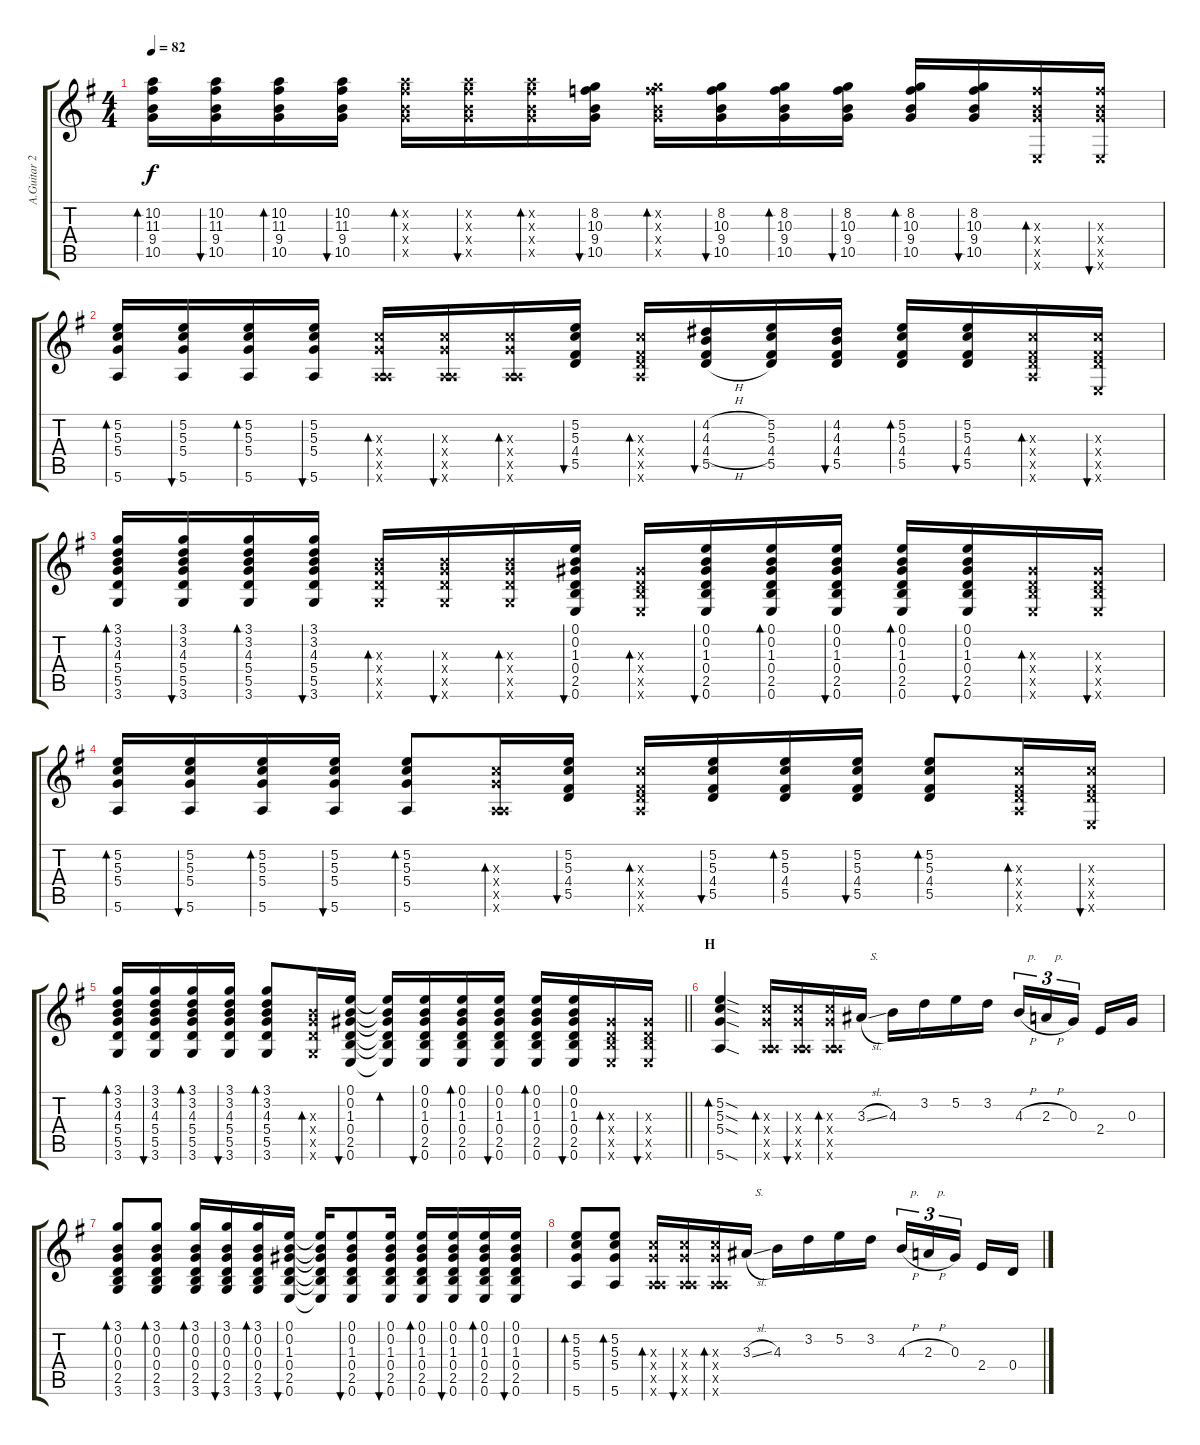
\track ("A.Guitar 2" "A.Guitar 2") {instrument acousticguitarsteel}
\staff {score tabs}
\tuning (E4 B3 G3 D3 A2 E2) {hide}
\ts (4 4)
\tempo 82
\clef g2
\ks g
(10.2 11.3 9.4 10.5).16{bd 30 dy f} (10.2 11.3 9.4 10.5).16{bu 30} (10.2 11.3 9.4 10.5).16{bd 30} (10.2 11.3 9.4 10.5).16{bu 30} (10.2{x} 11.3{x} 9.4{x} 10.5{x}).16{bd 30} (10.2{x} 11.3{x} 9.4{x} 10.5{x}).16{bu 30} (10.2{x} 11.3{x} 9.4{x} 10.5{x}).16{bd 30} (8.2 10.3 9.4 10.5).16{bu 30} (8.2{x} 10.3{x} 9.4{x} 10.5{x}).16{bd 30} (8.2 10.3 9.4 10.5).16{bu 30} (8.2 10.3 9.4 10.5).16{bd 30} (8.2 10.3 9.4 10.5).16{bu 30} (8.2 10.3 9.4 10.5).16{bd 30} (8.2 10.3 9.4 10.5).16{bu 30} (10.3{x} 9.4{x} 10.5{x} 0.6{x}).16{bd 30} (10.3{x} 9.4{x} 10.5{x} 0.6{x}).16{bu 30} |
(5.2 5.3 5.4 5.6).16{bd 30} (5.2 5.3 5.4 5.6).16{bu 30} (5.2 5.3 5.4 5.6).16{bd 30} (5.2 5.3 5.4 5.6).16{bu 30} (5.3{x} 5.4{x} 0.5{x} 5.6{x}).16{bd 30} (5.3{x} 5.4{x} 0.5{x} 5.6{x}).16{bu 30} (5.3{x} 5.4{x} 0.5{x} 5.6{x}).16{bd 30} (5.2 5.3 4.4 5.5).16{bu 30} (5.3{x} 4.4{x} 5.5{x} 5.6{x}).16{bd 30} (4.2{h} 4.3{h} 4.4{h} 5.5{h}).16{bu 30} (5.2 5.3 4.4 5.5).16 (4.2 4.3 4.4 5.5).16{bu 30} (5.2 5.3 4.4 5.5).16{bd 30} (5.2 5.3 4.4 5.5).16{bu 30} (5.3{x} 4.4{x} 5.5{x} 5.6{x}).16{bd 30} (5.3{x} 4.4{x} 5.5{x} 0.6{x}).16{bu 30} |
(3.1 3.2 4.3 5.4 5.5 3.6).16{bd 30} (3.1 3.2 4.3 5.4 5.5 3.6).16{bu 30} (3.1 3.2 4.3 5.4 5.5 3.6).16{bd 30} (3.1 3.2 4.3 5.4 5.5 3.6).16{bu 30} (4.3{x} 5.4{x} 5.5{x} 3.6{x}).16{bd 30} (4.3{x} 5.4{x} 5.5{x} 3.6{x}).16{bu 30} (4.3{x} 5.4{x} 5.5{x} 3.6{x}).16{bd 30} (0.1 0.2 1.3 0.4 2.5 0.6).16{bu 30} (1.3{x} 0.4{x} 2.5{x} 0.6{x}).16{bd 30} (0.1 0.2 1.3 0.4 2.5 0.6).16{bu 30} (0.1 0.2 1.3 0.4 2.5 0.6).16{bd 30} (0.1 0.2 1.3 0.4 2.5 0.6).16{bu 30} (0.1 0.2 1.3 0.4 2.5 0.6).16{bd 30} (0.1 0.2 1.3 0.4 2.5 0.6).16{bu 30} (1.3{x} 0.4{x} 2.5{x} 0.6{x}).16{bd 30} (1.3{x} 0.4{x} 2.5{x} 0.6{x}).16{bu 30} |
(5.2 5.3 5.4 5.6).16{bd 30} (5.2 5.3 5.4 5.6).16{bu 30} (5.2 5.3 5.4 5.6).16{bd 30} (5.2 5.3 5.4 5.6).16{bu 30} (5.2 5.3 5.4 5.6).8{bd 30} (5.3{x} 5.4{x} 0.5{x} 5.6{x}).16{bd 30} (5.2 5.3 4.4 5.5).16{bu 30} (5.3{x} 4.4{x} 5.5{x} 5.6{x}).16{bd 30} (5.2 5.3 4.4 5.5).16{bu 30} (5.2 5.3 4.4 5.5).16{bd 30} (5.2 5.3 4.4 5.5).16{bu 30} (5.2 5.3 4.4 5.5).8{bd 30} (5.3{x} 4.4{x} 5.5{x} 5.6{x}).16{bd 30} (5.3{x} 4.4{x} 5.5{x} 0.6{x}).16{bu 30} |
\barLineRight lightlight
(3.1 3.2 4.3 5.4 5.5 3.6).16{bd 30} (3.1 3.2 4.3 5.4 5.5 3.6).16{bu 30} (3.1 3.2 4.3 5.4 5.5 3.6).16{bd 30} (3.1 3.2 4.3 5.4 5.5 3.6).16{bu 30} (3.1 3.2 4.3 5.4 5.5 3.6).8{bd 30} (4.3{x} 5.4{x} 5.5{x} 3.6{x}).16{bd 30} (0.1 0.2 1.3 0.4 2.5 0.6).16{bu 30} (0.1{t} 0.2{t} 1.3{t} 0.4{t} 2.5{t} 0.6{t}).16{bd 30} (0.1 0.2 1.3 0.4 2.5 0.6).16{bu 30} (0.1 0.2 1.3 0.4 2.5 0.6).16{bd 30} (0.1 0.2 1.3 0.4 2.5 0.6).16{bu 30} (0.1 0.2 1.3 0.4 2.5 0.6).16{bd 30} (0.1 0.2 1.3 0.4 2.5 0.6).16{bu 30} (1.3{x} 0.4{x} 2.5{x} 0.6{x}).16{bd 30} (1.3{x} 0.4{x} 2.5{x} 0.6{x}).16{bu 30} |
\section ("" "H")
(5.2{sod} 5.3{sod} 5.4{sod} 5.6{sod}).4{bd 30} (5.3{x} 5.4{x} 0.5{x} 5.6{x}).16{bd 30} (5.3{x} 5.4{x} 0.5{x} 5.6{x}).16{bu 30} (5.3{x} 5.4{x} 0.5{x} 5.6{x}).16{bd 30} 3.3{sl}.16{txt "   S."} 4.3.16 3.2.16 5.2.16 3.2.16 4.3{h}.16{tu (3 2) txt "   p."} 2.3{h}.16{tu (3 2) txt "   p."} 0.3.16{tu (3 2) beam splitsecondary} 2.4.16 0.3.16 |
(3.1 0.2 0.3 0.4 2.5 3.6).8{bd 30} (3.1 0.2 0.3 0.4 2.5 3.6).8{bd 30} (3.1 0.2 0.3 0.4 2.5 3.6).16{bd 30} (3.1 0.2 0.3 0.4 2.5 3.6).16{bu 30} (3.1 0.2 0.3 0.4 2.5 3.6).16{bd 30} (0.1 0.2 1.3 0.4 2.5 0.6).16{bu 30} (0.1{t} 0.2{t} 1.3{t} 0.4{t} 2.5{t} 0.6{t}).16 (0.1 0.2 1.3 0.4 2.5 0.6).8{bu 30} (0.1 0.2 1.3 0.4 2.5 0.6).16{bu 30} (0.1 0.2 1.3 0.4 2.5 0.6).16{bd 30} (0.1 0.2 1.3 0.4 2.5 0.6).16{bu 30} (0.1 0.2 1.3 0.4 2.5 0.6).16{bd 30} (0.1 0.2 1.3 0.4 2.5 0.6).16{bu 30} |
(5.2 5.3 5.4 5.6).8{bd 30} (5.2 5.3 5.4 5.6).8{bd 30} (5.3{x} 5.4{x} 0.5{x} 5.6{x}).16{bd 30} (5.3{x} 5.4{x} 0.5{x} 5.6{x}).16{bu 30} (5.3{x} 5.4{x} 0.5{x} 5.6{x}).16{bd 30} 3.3{sl}.16{txt "   S."} 4.3.16 3.2.16 5.2.16 3.2.16 4.3{h}.16{tu (3 2) txt "   p."} 2.3{h}.16{tu (3 2) txt "   p."} 0.3.16{tu (3 2) beam splitsecondary} 2.4.16 0.4.16
